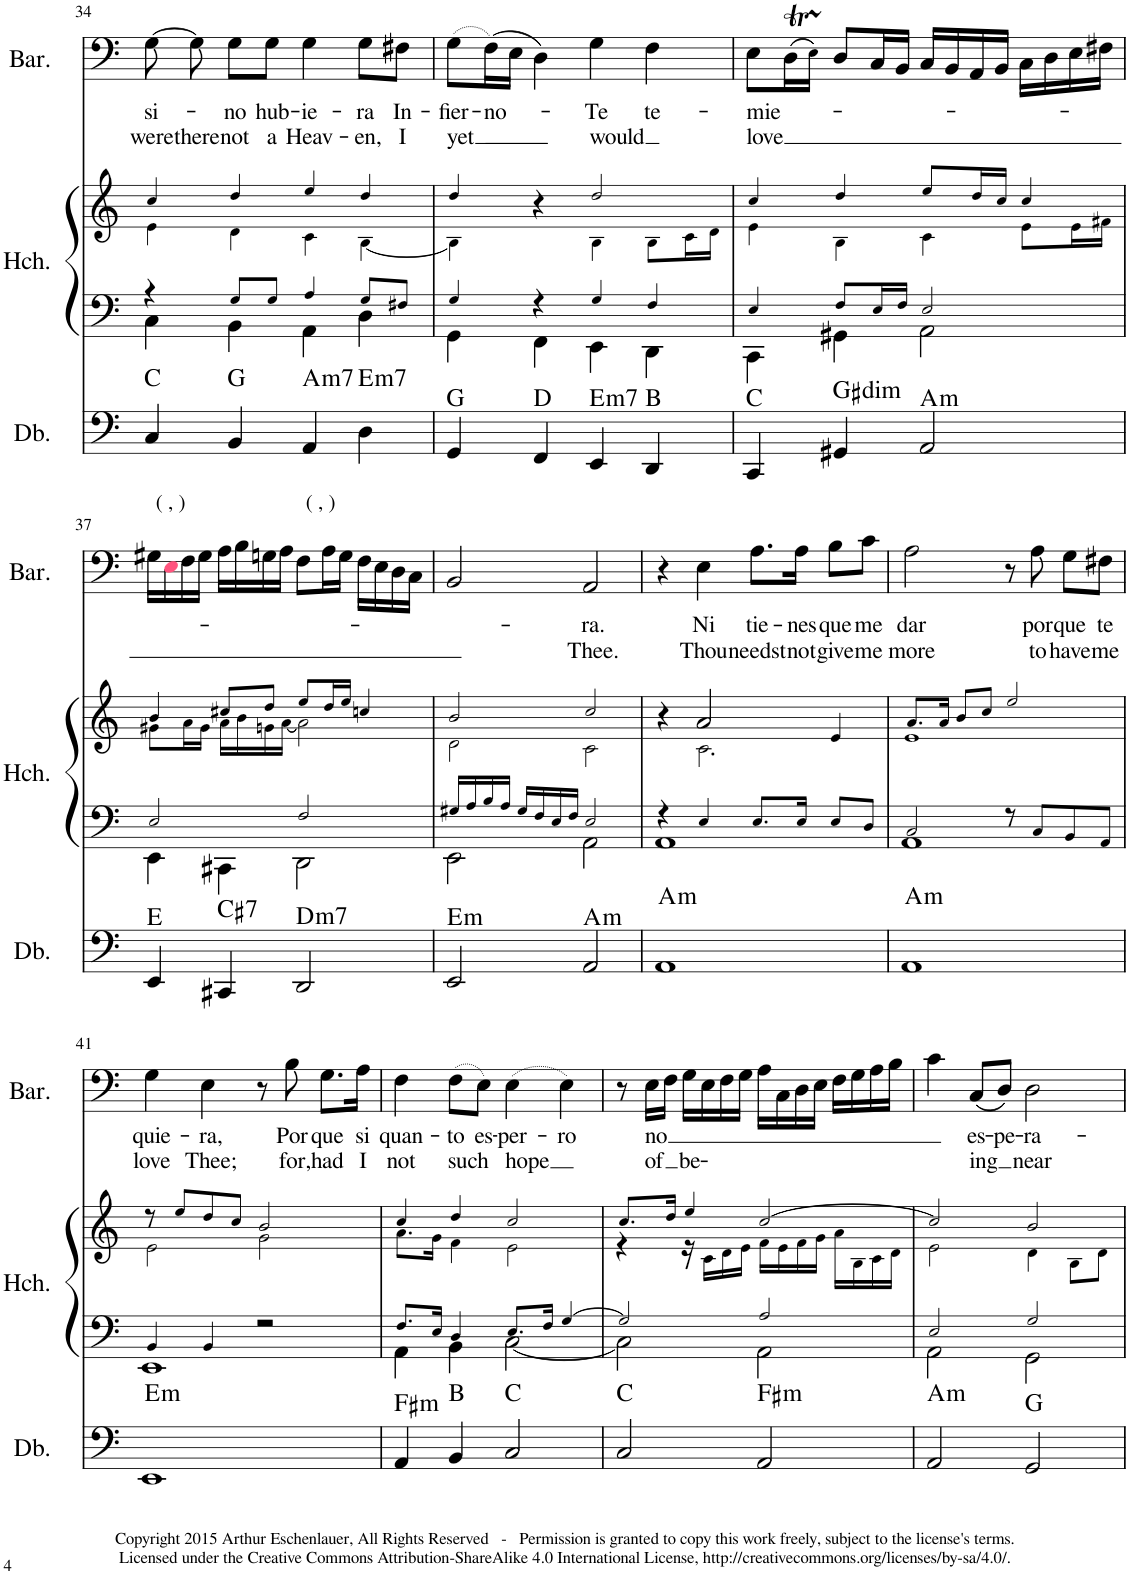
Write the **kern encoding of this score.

**kern	**harte	**kern	**kern	**kern	**text	**text
*part3	*part3	*part2	*part2	*part1	*part1	*part1
*staff4	*	*staff3	*staff2	*staff1	*staff1	*staff1
*I"Double Bass	*	*I"Harpsichord	*	*I"Baritone	*	*
*I'Db.	*	*I'Hch.	*	*I'Bar.	*	*
!!LO:PB:g=z
*clefF4	*	*clefF4	*clefG2	*clefF4	*	*
*Trd7c12	*	*	*	*	*	*
*k[]	*	*k[]	*k[]	*k[]	*	*
*M4/4	*	*M4/4	*M4/4	*M4/4	*	*
=34	=34	=34	=34	=34	=34	=34
*	*	*^	*^	*	*	*
!	!	!	!	!	!	!	!LO:LY:b	!LO:LY:b
4C/	C:maj	4r	4C\	4cc!/	4e!\	[8G\	si-	were
!	!	!	!	!	!	!	!	!LO:LY:b
.	.	.	.	.	.	8G\]	.	there
!	!	!	!	!	!	!	!LO:LY:b	!LO:LY:b
4BB/	G:maj	8G!/L	4BB\	4dd!/	4d!\	8G\L	-no	not
!	!	!	!	!	!	!	!LO:LY:b	!LO:LY:b
.	.	8G!/J	.	.	.	8G\J	hub-	a
!	!LO:H:kt=m7	!	!	!	!	!	!LO:LY:b	!LO:LY:b
4AA/	A:min7	4A!/	4AA\	4ee!/	4c!\	4G\	-ie-	Heav-
!	!LO:H:kt=m7	!	!	!	!	!	!LO:LY:b	!LO:LY:b
4D\	E:min7	8G!/L	4D\	4dd!/	[4B!\	8G\L	-ra	-en,
!	!	!	!	!	!	!	!LO:LY:b	!LO:LY:b
.	.	8F#X!/J	.	.	.	8F#X\J	In-	I
=35	=35	=35	=35	=35	=35	=35	=35	=35
!	!	!	!	!	!	!	!LO:LY:b	!LO:LY:b
4GG/	G:maj	4G!/	4GG\	4dd!/	4B!\]	(8G\L	-fier-	yet
!	!	!	!	!	!	!	!LO:LY:b	!
.	.	.	.	.	.	(16F\L)	-no-	.
.	.	.	.	.	.	16E\JJ	.	.
4FF/	D:maj	4r	4FF\	4r	4ryy	4D\)	.	.
!	!LO:H:kt=m7	!	!	!	!	!	!LO:LY:b	!LO:LY:b
4EE/	E:min7	4G!/	4EE\	2dd!/	4B!\	4G\	-Te	would
!	!	!	!	!	!	!	!LO:LY:b	!
4DD/	B:maj	4F!/	4DD\	.	8B!\L	4F\	te-	.
.	.	.	.	.	16c!\L	.	.	.
.	.	.	.	.	16d!\JJ	.	.	.
=36	=36	=36	=36	=36	=36	=36	=36	=36
!	!	!	!	!	!	!	!LO:LY:b	!LO:LY:b
4CC/	C:maj	4E!/	4CC\	4cc!/	4e!\	8E\L	-mie-	love
.	.	.	.	.	.	(16DT\L	.	.
.	.	.	.	.	.	16ETTT!\JJ)	.	.
!	!LO:H:kt=dim	!	!	!	!	!	!	!
4GG#X/	G#:dim	8F!/L	4GG#X\	4dd!/	4B!\	8D/L	.	.
.	.	16E!/L	.	.	.	16C/L	.	.
.	.	16F!/JJ	.	.	.	16BB/JJ	.	.
!	!LO:H:kt=m	!	!	!	!	!	!	!
2AA/	A:min	2E!/	2AA\	8ee!/L	4c!\	16C/LL	.	.
.	.	.	.	.	.	16BB/	.	.
.	.	.	.	16dd!/L	.	16AA/	.	.
.	.	.	.	16cc!/JJ	.	16BB/JJ	.	.
.	.	.	.	4cc!/	8e!\L	16C\LL	.	.
.	.	.	.	.	.	16D\	.	.
.	.	.	.	.	16e!\L	16E\	.	.
.	.	.	.	.	16f#X!\JJ	16F#X\JJ	.	.
!!LO:LB:g=z
=37	=37	=37	=37	=37	=37	=37	=37	=37
4EE/	E:maj	2E!/	4EE\	4b!/	8g#X!\L	16G#X\LL	.	.
!	!	!	!	!	!	!LO:TX:a:t=( , )	!	!
.	.	.	.	.	.	16Ei\	.	.
.	.	.	.	.	16a!\L	16F\	.	.
.	.	.	.	.	16g#!\JJ	16G#\JJ	.	.
!	!LO:H:kt=7	!	!	!	!	!	!	!
4CC#X/	C#:7	.	4CC#X\	8cc#X!/L	16a!\LL	16A\LL	.	.
.	.	.	.	.	16b!\	16B\	.	.
.	.	.	.	8dd!/J	16gn!\	16Gn\	.	.
.	.	.	.	.	[16a!\JJ	16A\JJ	.	.
!	!LO:H:kt=m7	!	!	!	!	!LO:TX:a:t=( , )	!	!
2DD/	D:min7	2F!/	2DD\	8ee!/L	2a!\]	8F\L	.	.
.	.	.	.	16dd!/L	.	16A\L	.	.
.	.	.	.	16ee!/JJ	.	16G\JJ	.	.
.	.	.	.	4ccn!/	.	16F\LL	.	.
.	.	.	.	.	.	16E\	.	.
.	.	.	.	.	.	16D\	.	.
.	.	.	.	.	.	16C\JJ	.	.
=38	=38	=38	=38	=38	=38	=38	=38	=38
!	!LO:H:kt=m	!	!	!	!	!	!	!
2EE/	E:min	16G#X!/LL	2EE\	2b!/	2d!\	2BB/	.	.
.	.	16A!/	.	.	.	.	.	.
.	.	16B!/	.	.	.	.	.	.
.	.	16A!/JJ	.	.	.	.	.	.
.	.	16G#!/LL	.	.	.	.	.	.
.	.	16F!/	.	.	.	.	.	.
.	.	16E!/	.	.	.	.	.	.
.	.	16F!/JJ	.	.	.	.	.	.
!	!LO:H:kt=m	!	!	!	!	!	!LO:LY:b	!LO:LY:b
2AA/	A:min	2E!/	2AA\	2cc!/	2c!\	2AA/	-ra.	Thee.
=39	=39	=39	=39	=39	=39	=39	=39	=39
!	!LO:H:kt=m	!	!	!	!	!	!	!
1AA	A:min	4r	1AA	4r	4ryy	4r	.	.
!	!	!	!	!	!	!	!LO:LY:b	!LO:LY:b
.	.	4E!/	.	2a/	2.c!\	4E\	Ni	Thou
!	!	!	!	!	!	!	!LO:LY:b	!LO:LY:b
.	.	8.E!/L	.	.	.	8.A\L	tie-	needst
!	!	!	!	!	!	!	!LO:LY:b	!LO:LY:b
.	.	16E!/Jk	.	.	.	16A\Jk	-nes	not
!	!	!	!	!	!	!	!LO:LY:b	!LO:LY:b
.	.	8E!/L	.	4e!/	.	8B\L	que	give
!	!	!	!	!	!	!	!LO:LY:b	!LO:LY:b
.	.	8D!/J	.	.	.	8c\J	me	me
=40	=40	=40	=40	=40	=40	=40	=40	=40
!	!LO:H:kt=m	!	!	!	!	!	!LO:LY:b	!LO:LY:b
1AA	A:min	2C!/	1AA	8.a!/L	1e!	2A\	dar	more
.	.	.	.	16a!/Jk	.	.	.	.
.	.	.	.	8b!/L	.	.	.	.
.	.	.	.	8cc!/J	.	.	.	.
.	.	8r	.	2ee!/	.	8r	.	.
!	!	!	!	!	!	!	!LO:LY:b	!LO:LY:b
.	.	8C!/L	.	.	.	8A\	por	to
!	!	!	!	!	!	!	!LO:LY:b	!LO:LY:b
.	.	8BB!/	.	.	.	8G\L	que	have
!	!	!	!	!	!	!	!LO:LY:b	!LO:LY:b
.	.	8AA!/J	.	.	.	8F#X\J	te	me
!!LO:LB:g=z
=41	=41	=41	=41	=41	=41	=41	=41	=41
!	!LO:H:kt=m	!	!	!	!	!	!LO:LY:b	!LO:LY:b
1EE	E:min	4BB!/	1EE	8r	2e!\	4G\	quie-	love
.	.	.	.	8ee!/L	.	.	.	.
!	!	!	!	!	!	!	!LO:LY:b	!LO:LY:b
.	.	4BB!/	.	8dd!/	.	4E\	-ra,	Thee;
.	.	.	.	8cc!/J	.	.	.	.
.	.	2r	.	2b!/	2g!\	8r	.	.
!	!	!	!	!	!	!	!LO:LY:b	!LO:LY:b
.	.	.	.	.	.	8B\	Por	for,
!	!	!	!	!	!	!	!LO:LY:b	!LO:LY:b
.	.	.	.	.	.	8.G\L	que	had
!	!	!	!	!	!	!	!LO:LY:b	!LO:LY:b
.	.	.	.	.	.	16A\Jk	si	I
=42	=42	=42	=42	=42	=42	=42	=42	=42
!	!LO:H:kt=m	!	!	!	!	!	!LO:LY:b	!LO:LY:b
4AA/	F#:min	8.F!/L	4AA\	4cc!/	8.a!\L	4F\	quan-	not
.	.	16E!/Jk	.	.	16g!\Jk	.	.	.
!	!	!	!	!	!	!	!LO:LY:b	!LO:LY:b
4BB/	B:maj	4D!/	4BB\	4dd!/	4f!\	(8F\L	-to	such
!	!	!	!	!	!	!	!LO:LY:b	!
.	.	.	.	.	.	8E\J)	es-	.
!	!	!	!	!	!	!	!LO:LY:b	!LO:LY:b
2C/	C:maj	8.E!/L	[2C\	2cc!/	2e!\	(4E\	-per-	hope
.	.	16F!/Jk	.	.	.	.	.	.
!	!	!	!	!	!	!	!LO:LY:b	!
.	.	[4G!/	.	.	.	4E\)	-ro	.
=43	=43	=43	=43	=43	=43	=43	=43	=43
2C/	C:maj	2G!/]	2C\]	8.cc!/L	4r	8r	.	.
!	!	!	!	!	!	!	!LO:LY:b	!LO:LY:b
.	.	.	.	.	.	16E\LL	no	-of
.	.	.	.	16dd!/Jk	.	16F\JJ	.	.
!	!	!	!	!	!	!	!	!LO:LY:b
.	.	.	.	4ee!/	16r	16G\LL	.	be-
.	.	.	.	.	16c!\LL	16E\	.	.
.	.	.	.	.	16d!\	16F\	.	.
.	.	.	.	.	16e!\JJ	16G\JJ	.	.
!	!LO:H:kt=m	!	!	!	!	!	!	!
2AA/	F#:min	2A!/	2AA\	[2cc!/	16f!\LL	16A\LL	.	.
.	.	.	.	.	16e!\	16C\	.	.
.	.	.	.	.	16f!\	16D\	.	.
.	.	.	.	.	16g!\JJ	16E\JJ	.	.
.	.	.	.	.	16a!\LL	16F\LL	.	.
.	.	.	.	.	16B!\	16G\	.	.
.	.	.	.	.	16c!\	16A\	.	.
.	.	.	.	.	16d!\JJ	16B\JJ	.	.
=44	=44	=44	=44	=44	=44	=44	=44	=44
!	!LO:H:kt=m	!	!	!	!	!	!	!
2AA/	A:min	2E!/	2AA\	2cc!/]	2e!\	4c\	.	.
!	!	!	!	!	!	!	!LO:LY:b	!LO:LY:b
.	.	.	.	.	.	(8C/L	es-	-ing
!	!	!	!	!	!	!	!LO:LY:b	!
.	.	.	.	.	.	8D/J)	-pe-	.
!	!	!	!	!	!	!	!LO:LY:b	!LO:LY:b
2GG/	G:maj	2G!/	2GG\	2b!/	4d!\	2D\	-ra-	near
.	.	.	.	.	8B!\L	.	.	.
.	.	.	.	.	8d!\J	.	.	.
*	*	*v	*v	*	*	*	*	*
*	*	*	*v	*v	*	*	*
=	=	=	=	=	=	=
*-	*-	*-	*-	*-	*-	*-
